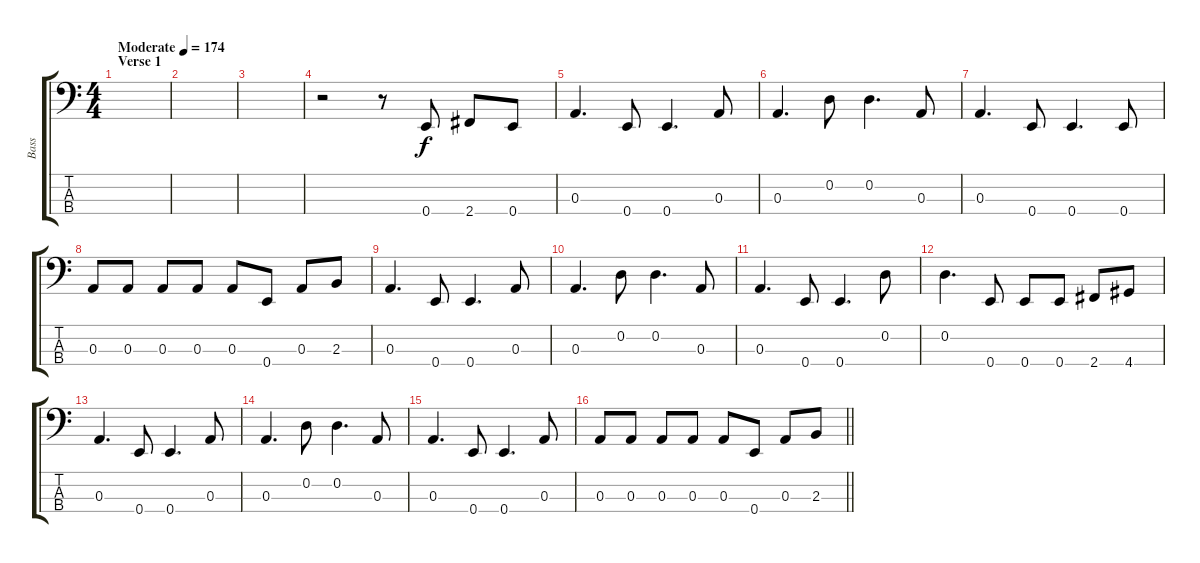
\track ("Bass" "Bass") {instrument electricbasspick}
\staff {score tabs}
\tuning (G2 D2 A1 E1) {hide}
\ts (4 4)
\section ("" "Verse 1")
\tempo (174 "Moderate")
\clef f4
\ks c
|
|
|
r.2 r.8 0.4.8 2.4.8 0.4.8 |
0.3.4{d} 0.4.8 0.4.4{d} 0.3.8 |
0.3.4{d} 0.2.8 0.2.4{d} 0.3.8 |
0.3.4{d} 0.4.8 0.4.4{d} 0.4.8 |
0.3.8 0.3.8 0.3.8 0.3.8 0.3.8 0.4.8 0.3.8 2.3.8 |
0.3.4{d} 0.4.8 0.4.4{d} 0.3.8 |
0.3.4{d} 0.2.8 0.2.4{d} 0.3.8 |
0.3.4{d} 0.4.8 0.4.4{d} 0.2.8 |
0.2.4{d} 0.4.8 0.4.8 0.4.8 2.4.8 4.4.8 |
0.3.4{d} 0.4.8 0.4.4{d} 0.3.8 |
0.3.4{d} 0.2.8 0.2.4{d} 0.3.8 |
0.3.4{d} 0.4.8 0.4.4{d} 0.3.8 |
\barLineRight lightlight
0.3.8 0.3.8 0.3.8 0.3.8 0.3.8 0.4.8 0.3.8 2.3.8
